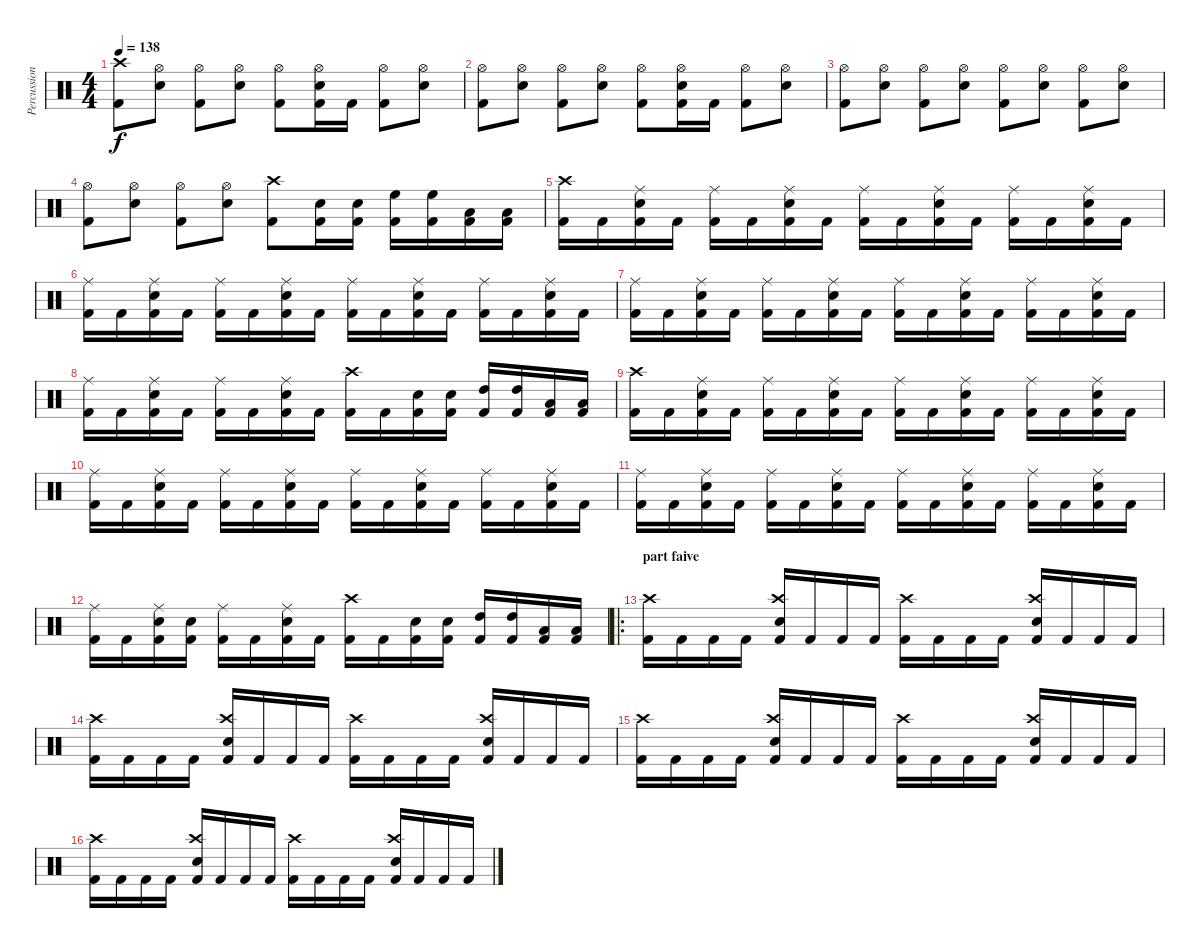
\track ("Percussion" "Percussion") {instrument percussion}
\staff {score}
\articulation defaults
\ts (4 4)
\tempo 138
\clef neutral
\ks c
("Kick (hit) 2" "Crash high (hit)").8{dy f} ("Snare (hit) 2" "Hi-Hat (open)").8 ("Kick (hit) 2" "Hi-Hat (open)").8 ("Snare (hit) 2" "Hi-Hat (open)").8 ("Kick (hit) 2" "Hi-Hat (open)").8 ("Kick (hit) 2" "Snare (hit) 2" "Hi-Hat (open)").16 "Kick (hit) 2".16 ("Kick (hit) 2" "Hi-Hat (open)").8 ("Snare (hit) 2" "Hi-Hat (open)").8 |
("Kick (hit) 2" "Hi-Hat (open)").8 ("Snare (hit) 2" "Hi-Hat (open)").8 ("Kick (hit) 2" "Hi-Hat (open)").8 ("Snare (hit) 2" "Hi-Hat (open)").8 ("Kick (hit) 2" "Hi-Hat (open)").8 ("Kick (hit) 2" "Snare (hit) 2" "Hi-Hat (open)").16 "Kick (hit) 2".16 ("Kick (hit) 2" "Hi-Hat (open)").8 ("Snare (hit) 2" "Hi-Hat (open)").8 |
("Kick (hit) 2" "Hi-Hat (open)").8 ("Snare (hit) 2" "Hi-Hat (open)").8 ("Kick (hit) 2" "Hi-Hat (open)").8 ("Snare (hit) 2" "Hi-Hat (open)").8 ("Kick (hit) 2" "Hi-Hat (open)").8 ("Snare (hit) 2" "Hi-Hat (open)").8 ("Kick (hit) 2" "Hi-Hat (open)").8 ("Snare (hit) 2" "Hi-Hat (open)").8 |
("Kick (hit) 2" "Hi-Hat (open)").8 ("Snare (hit) 2" "Hi-Hat (open)").8 ("Kick (hit) 2" "Hi-Hat (open)").8 ("Snare (hit) 2" "Hi-Hat (open)").8 ("Kick (hit) 2" "Crash high (hit)").8 ("Kick (hit) 2" "Snare (hit) 2").16 ("Kick (hit) 2" "Snare (hit) 2").16 ("Kick (hit) 2" "High Floor Tom (hit)").16 ("Kick (hit) 2" "High Floor Tom (hit)").16 ("Kick (hit) 2" "Low Tom (hit)").16 ("Kick (hit) 2" "Low Tom (hit)").16 |
("Kick (hit) 2" "Crash high (hit)").16 "Kick (hit) 2".16 ("Kick (hit) 2" "Snare (hit) 2" "Ride (middle)").16 "Kick (hit) 2".16 ("Kick (hit) 2" "Ride (middle)").16 "Kick (hit) 2".16 ("Kick (hit) 2" "Snare (hit) 2" "Ride (middle)").16 "Kick (hit) 2".16 ("Kick (hit) 2" "Ride (middle)").16 "Kick (hit) 2".16 ("Kick (hit) 2" "Snare (hit) 2" "Ride (middle)").16 "Kick (hit) 2".16 ("Kick (hit) 2" "Ride (middle)").16 "Kick (hit) 2".16 ("Kick (hit) 2" "Snare (hit) 2" "Ride (middle)").16 "Kick (hit) 2".16 |
("Kick (hit) 2" "Ride (middle)").16 "Kick (hit) 2".16 ("Kick (hit) 2" "Snare (hit) 2" "Ride (middle)").16 "Kick (hit) 2".16 ("Kick (hit) 2" "Ride (middle)").16 "Kick (hit) 2".16 ("Kick (hit) 2" "Snare (hit) 2" "Ride (middle)").16 "Kick (hit) 2".16 ("Kick (hit) 2" "Ride (middle)").16 "Kick (hit) 2".16 ("Kick (hit) 2" "Snare (hit) 2" "Ride (middle)").16 "Kick (hit) 2".16 ("Kick (hit) 2" "Ride (middle)").16 "Kick (hit) 2".16 ("Kick (hit) 2" "Snare (hit) 2" "Ride (middle)").16 "Kick (hit) 2".16 |
("Kick (hit) 2" "Ride (middle)").16 "Kick (hit) 2".16 ("Kick (hit) 2" "Snare (hit) 2" "Ride (middle)").16 "Kick (hit) 2".16 ("Kick (hit) 2" "Ride (middle)").16 "Kick (hit) 2".16 ("Kick (hit) 2" "Snare (hit) 2" "Ride (middle)").16 "Kick (hit) 2".16 ("Kick (hit) 2" "Ride (middle)").16 "Kick (hit) 2".16 ("Kick (hit) 2" "Snare (hit) 2" "Ride (middle)").16 "Kick (hit) 2".16 ("Kick (hit) 2" "Ride (middle)").16 "Kick (hit) 2".16 ("Kick (hit) 2" "Snare (hit) 2" "Ride (middle)").16 "Kick (hit) 2".16 |
("Kick (hit) 2" "Ride (middle)").16 "Kick (hit) 2".16 ("Kick (hit) 2" "Snare (hit) 2" "Ride (middle)").16 "Kick (hit) 2".16 ("Kick (hit) 2" "Ride (middle)").16 "Kick (hit) 2".16 ("Kick (hit) 2" "Snare (hit) 2" "Ride (middle)").16 "Kick (hit) 2".16 ("Kick (hit) 2" "Crash high (hit)").16 "Kick (hit) 2".16 ("Kick (hit) 2" "Snare (hit) 2").16 ("Kick (hit) 2" "Snare (hit) 2").16 ("Kick (hit) 2" "High Tom (hit)").16 ("Kick (hit) 2" "High Tom (hit)").16 ("Kick (hit) 2" "Low Tom (hit)").16 ("Kick (hit) 2" "Low Tom (hit)").16 |
("Kick (hit) 2" "Crash high (hit)").16 "Kick (hit) 2".16 ("Kick (hit) 2" "Snare (hit) 2" "Ride (middle)").16 "Kick (hit) 2".16 ("Kick (hit) 2" "Ride (middle)").16 "Kick (hit) 2".16 ("Kick (hit) 2" "Snare (hit) 2" "Ride (middle)").16 "Kick (hit) 2".16 ("Kick (hit) 2" "Ride (middle)").16 "Kick (hit) 2".16 ("Kick (hit) 2" "Snare (hit) 2" "Ride (middle)").16 "Kick (hit) 2".16 ("Kick (hit) 2" "Ride (middle)").16 "Kick (hit) 2".16 ("Kick (hit) 2" "Snare (hit) 2" "Ride (middle)").16 "Kick (hit) 2".16 |
("Kick (hit) 2" "Ride (middle)").16 "Kick (hit) 2".16 ("Kick (hit) 2" "Snare (hit) 2" "Ride (middle)").16 "Kick (hit) 2".16 ("Kick (hit) 2" "Ride (middle)").16 "Kick (hit) 2".16 ("Kick (hit) 2" "Snare (hit) 2" "Ride (middle)").16 "Kick (hit) 2".16 ("Kick (hit) 2" "Ride (middle)").16 "Kick (hit) 2".16 ("Kick (hit) 2" "Snare (hit) 2" "Ride (middle)").16 "Kick (hit) 2".16 ("Kick (hit) 2" "Ride (middle)").16 "Kick (hit) 2".16 ("Kick (hit) 2" "Snare (hit) 2" "Ride (middle)").16 "Kick (hit) 2".16 |
("Kick (hit) 2" "Ride (middle)").16 "Kick (hit) 2".16 ("Kick (hit) 2" "Snare (hit) 2" "Ride (middle)").16 "Kick (hit) 2".16 ("Kick (hit) 2" "Ride (middle)").16 "Kick (hit) 2".16 ("Kick (hit) 2" "Snare (hit) 2" "Ride (middle)").16 "Kick (hit) 2".16 ("Kick (hit) 2" "Ride (middle)").16 "Kick (hit) 2".16 ("Kick (hit) 2" "Snare (hit) 2" "Ride (middle)").16 "Kick (hit) 2".16 ("Kick (hit) 2" "Ride (middle)").16 "Kick (hit) 2".16 ("Kick (hit) 2" "Snare (hit) 2" "Ride (middle)").16 "Kick (hit) 2".16 |
("Kick (hit) 2" "Ride (middle)").16 "Kick (hit) 2".16 ("Kick (hit) 2" "Snare (hit) 2" "Ride (middle)").16 ("Kick (hit) 2" "Snare (hit) 2").16 ("Kick (hit) 2" "Ride (middle)").16 "Kick (hit) 2".16 ("Kick (hit) 2" "Snare (hit) 2" "Ride (middle)").16 "Kick (hit) 2".16 ("Kick (hit) 2" "Crash high (hit)").16 "Kick (hit) 2".16 ("Kick (hit) 2" "Snare (hit) 2").16 ("Kick (hit) 2" "Snare (hit) 2").16 ("Kick (hit) 2" "High Tom (hit)").16 ("Kick (hit) 2" "High Tom (hit)").16 ("Kick (hit) 2" "Low Tom (hit)").16 ("Kick (hit) 2" "Low Tom (hit)").16 |
\ro
\section ("" "part faive")
("Kick (hit) 2" "Crash high (hit)").16 "Kick (hit) 2".16 "Kick (hit) 2".16 "Kick (hit) 2".16 ("Kick (hit) 2" "Snare (hit) 2" "Crash high (hit)").16 "Kick (hit) 2".16 "Kick (hit) 2".16 "Kick (hit) 2".16 ("Kick (hit) 2" "Crash high (hit)").16 "Kick (hit) 2".16 "Kick (hit) 2".16 "Kick (hit) 2".16 ("Kick (hit) 2" "Snare (hit) 2" "Crash high (hit)").16 "Kick (hit) 2".16 "Kick (hit) 2".16 "Kick (hit) 2".16 |
("Kick (hit) 2" "Crash high (hit)").16 "Kick (hit) 2".16 "Kick (hit) 2".16 "Kick (hit) 2".16 ("Kick (hit) 2" "Snare (hit) 2" "Crash high (hit)").16 "Kick (hit) 2".16 "Kick (hit) 2".16 "Kick (hit) 2".16 ("Kick (hit) 2" "Crash high (hit)").16 "Kick (hit) 2".16 "Kick (hit) 2".16 "Kick (hit) 2".16 ("Kick (hit) 2" "Snare (hit) 2" "Crash high (hit)").16 "Kick (hit) 2".16 "Kick (hit) 2".16 "Kick (hit) 2".16 |
("Kick (hit) 2" "Crash high (hit)").16 "Kick (hit) 2".16 "Kick (hit) 2".16 "Kick (hit) 2".16 ("Kick (hit) 2" "Snare (hit) 2" "Crash high (hit)").16 "Kick (hit) 2".16 "Kick (hit) 2".16 "Kick (hit) 2".16 ("Kick (hit) 2" "Crash high (hit)").16 "Kick (hit) 2".16 "Kick (hit) 2".16 "Kick (hit) 2".16 ("Kick (hit) 2" "Snare (hit) 2" "Crash high (hit)").16 "Kick (hit) 2".16 "Kick (hit) 2".16 "Kick (hit) 2".16 |
("Kick (hit) 2" "Crash high (hit)").16 "Kick (hit) 2".16 "Kick (hit) 2".16 "Kick (hit) 2".16 ("Kick (hit) 2" "Snare (hit) 2" "Crash high (hit)").16 "Kick (hit) 2".16 "Kick (hit) 2".16 "Kick (hit) 2".16 ("Kick (hit) 2" "Crash high (hit)").16 "Kick (hit) 2".16 "Kick (hit) 2".16 "Kick (hit) 2".16 ("Kick (hit) 2" "Snare (hit) 2" "Crash high (hit)").16 "Kick (hit) 2".16 "Kick (hit) 2".16 "Kick (hit) 2".16
